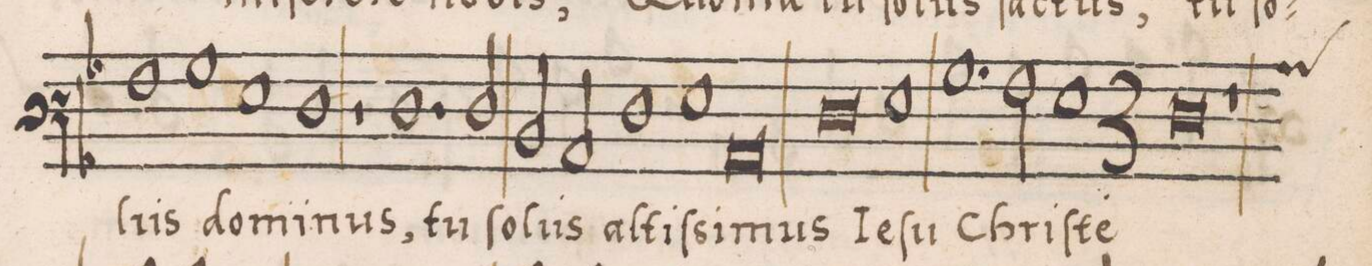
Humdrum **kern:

**kern	**text
*I"BASSVS	*
*clefF3	*
*k[b-]	*
*met(C|)	*
*M2/1	*
1A\	-lus
1B-\	do-
=140-	=140-
1G\	-mi-
1F\	-nus,
=141-	=141-
1r	.
1.F\	tu
=142-	=142-
2F/	ſo-
2D/	-lus
2C/	al-
=143-	=143-
1F\	-tiſ-
1G\	-si-
=144-	=144-
0C/	-mus
=145-	=145-
0F\	Ie-
=146-	=146-
1G\	-ſu
1.B-\	Chri-
=147-	=147-
2A\	.
1G\	-ſte
=148-	=148-
*M3/1	*
0F\	.
*custos:c	*
1r	.
=149-	=149-
*-	*-
